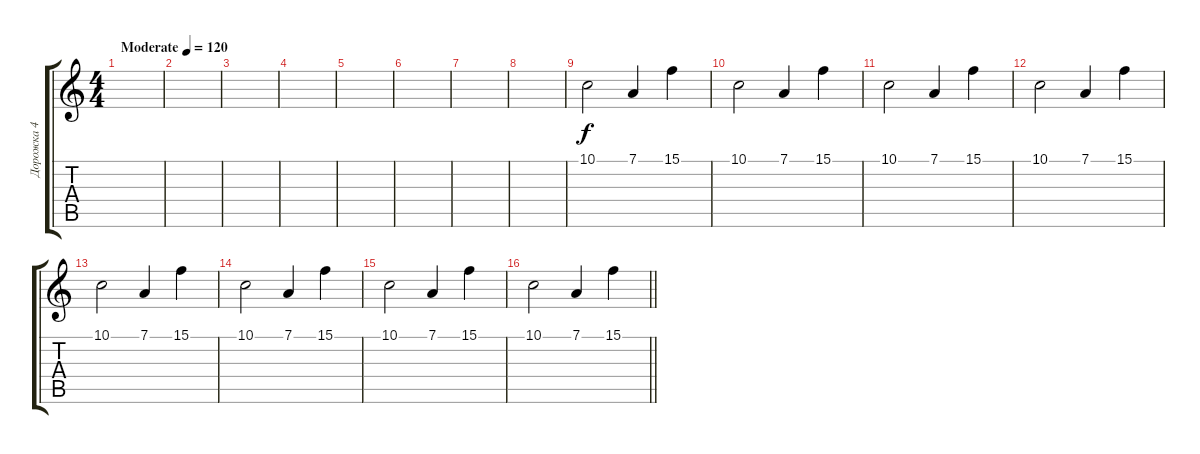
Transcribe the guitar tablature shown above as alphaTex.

\track ("Дорожка 4" "Дорожка 4") {instrument acousticgrandpiano}
\staff {score tabs}
\tuning (D4 A3 F3 C3 G2 C2) {hide}
\ts (4 4)
\tempo (120 "Moderate")
\clef g2
\ks c
|
|
|
|
|
|
|
|
10.1.2 7.1.4 15.1.4 |
10.1.2 7.1.4 15.1.4 |
10.1.2 7.1.4 15.1.4 |
10.1.2 7.1.4 15.1.4 |
10.1.2 7.1.4 15.1.4 |
10.1.2 7.1.4 15.1.4 |
10.1.2 7.1.4 15.1.4 |
\barLineRight lightlight
10.1.2 7.1.4 15.1.4
